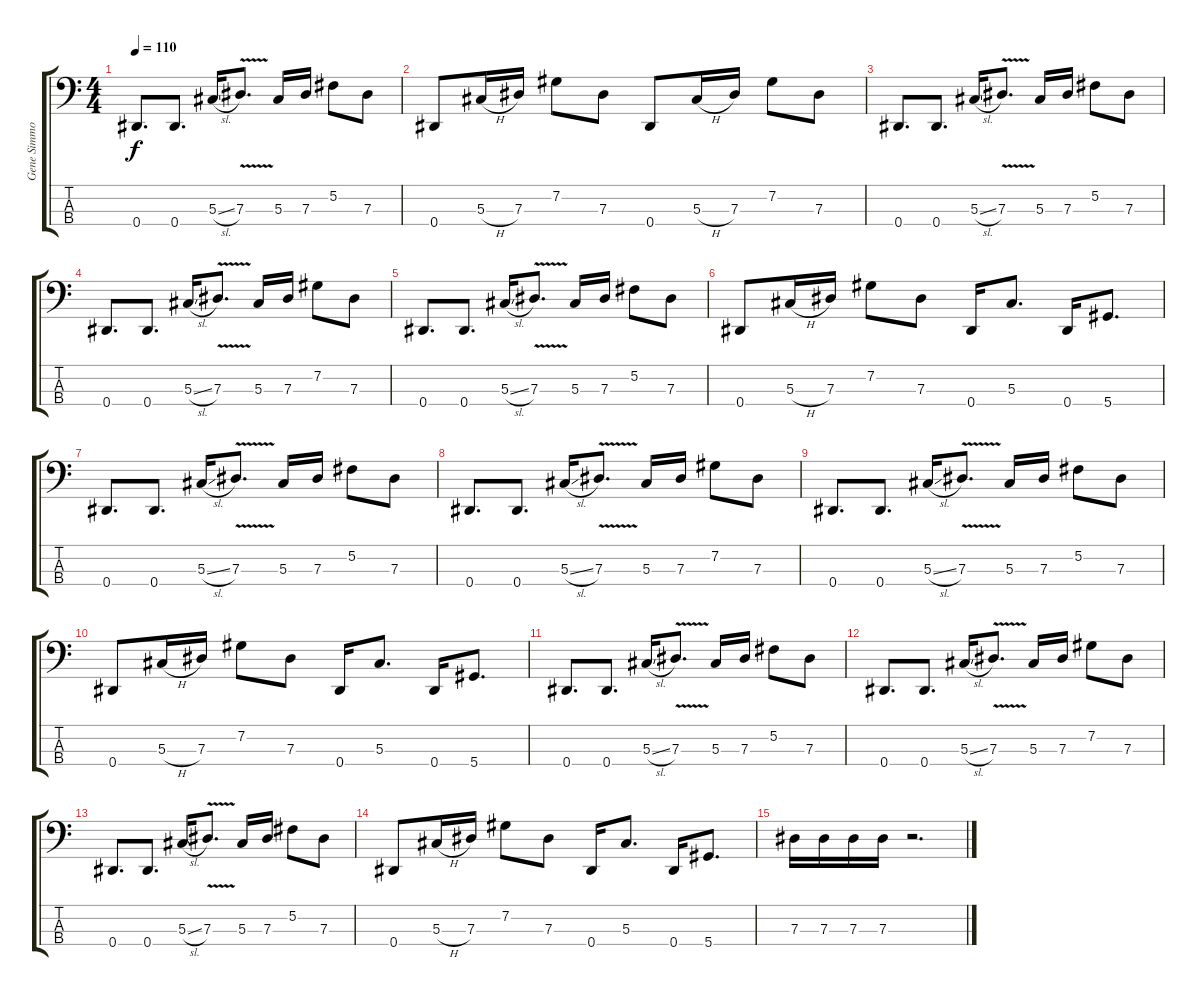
\track ("Gene Simmons" "Gene Simmo") {instrument electricbasspick}
\staff {score tabs}
\tuning (Gb2 Db2 Ab1 Eb1) {hide}
\ts (4 4)
\tempo 110
\clef f4
\ks c
0.4.8{d dy f} 0.4.8{d} 5.3{sl}.16 7.3{v}.8{d} 5.3.16 7.3.16 5.2.8 7.3.8 |
0.4.8 5.3{h}.16 7.3.16 7.2.8 7.3.8 0.4.8 5.3{h}.16 7.3.16 7.2.8 7.3.8 |
0.4.8{d} 0.4.8{d} 5.3{sl}.16 7.3{v}.8{d} 5.3.16 7.3.16 5.2.8 7.3.8 |
0.4.8{d} 0.4.8{d} 5.3{sl}.16 7.3{v}.8{d} 5.3.16 7.3.16 7.2.8 7.3.8 |
0.4.8{d} 0.4.8{d} 5.3{sl}.16 7.3{v}.8{d} 5.3.16 7.3.16 5.2.8 7.3.8 |
0.4.8 5.3{h}.16 7.3.16 7.2.8 7.3.8 0.4.16 5.3.8{d} 0.4.16 5.4.8{d} |
0.4.8{d} 0.4.8{d} 5.3{sl}.16 7.3{v}.8{d} 5.3.16 7.3.16 5.2.8 7.3.8 |
0.4.8{d} 0.4.8{d} 5.3{sl}.16 7.3{v}.8{d} 5.3.16 7.3.16 7.2.8 7.3.8 |
0.4.8{d} 0.4.8{d} 5.3{sl}.16 7.3{v}.8{d} 5.3.16 7.3.16 5.2.8 7.3.8 |
0.4.8 5.3{h}.16 7.3.16 7.2.8 7.3.8 0.4.16 5.3.8{d} 0.4.16 5.4.8{d} |
0.4.8{d} 0.4.8{d} 5.3{sl}.16 7.3{v}.8{d} 5.3.16 7.3.16 5.2.8 7.3.8 |
0.4.8{d} 0.4.8{d} 5.3{sl}.16 7.3{v}.8{d} 5.3.16 7.3.16 7.2.8 7.3.8 |
0.4.8{d} 0.4.8{d} 5.3{sl}.16 7.3{v}.8{d} 5.3.16 7.3.16 5.2.8 7.3.8 |
0.4.8 5.3{h}.16 7.3.16 7.2.8 7.3.8 0.4.16 5.3.8{d} 0.4.16 5.4.8{d} |
7.3.16 7.3.16 7.3.16 7.3.16 r.2{d}
